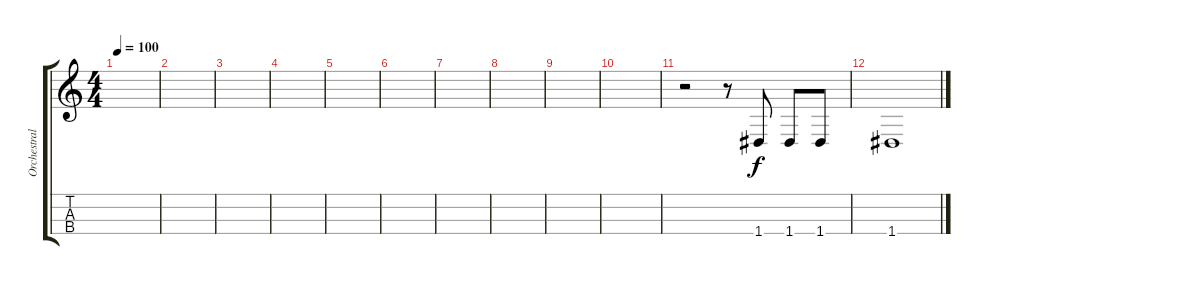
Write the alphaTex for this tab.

\track ("Orchestral Drum" "Orchestral") {instrument taikodrum}
\staff {score tabs}
\tuning (E4 B3 G3 D3) {hide}
\ts (4 4)
\tempo 100
\clef g2
\ks c
|
|
|
|
|
|
|
|
|
|
r.2 r.8 1.4.8{dy f} 1.4.8 1.4.8 |
1.4.1
